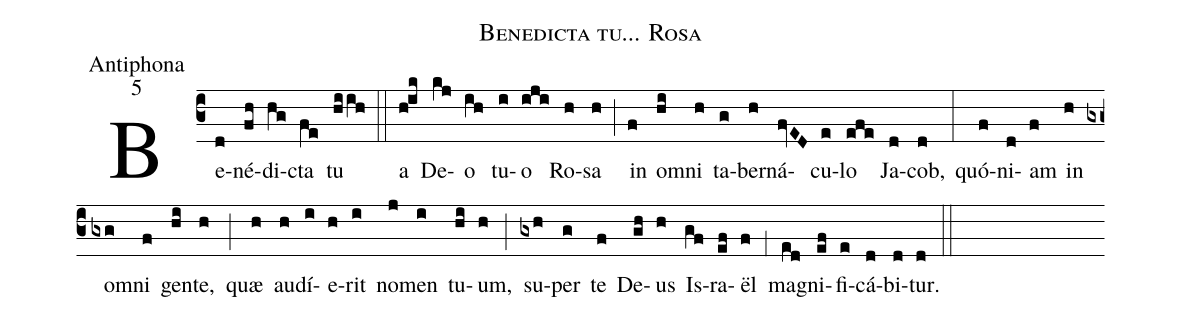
name:Benedicta tu... Rosa;
office-part:Antiphona;
mode:5;
%%
(c3) Be(d)né(fh)di(hg)cta(fe) tu(hiih) (::)
a(h!ik) De(kj)o(ih) tu(i)o(iji) Ro(h)sa(h) (;) in(f) o(hi)mni(h) ta(g)ber(h)ná(fvED)cu(e)lo(efe) Ja(d)cob,(d) (:)
quó(f)ni(d)am(f) in(h) o(gxg)mni(f) gen(hi)te,(h) (;) quæ(h) au(h)dí(i)e(h)rit(i) no(j)men(i) tu(hi)um,(h) (;) su(gxh)per(g) te(f) De(gh)us(h) Is(gf)ra(ef)ël(f) (,1) ma(ed)gni(ef)fi(e)cá(d)bi(d)tur.(d) (::)
